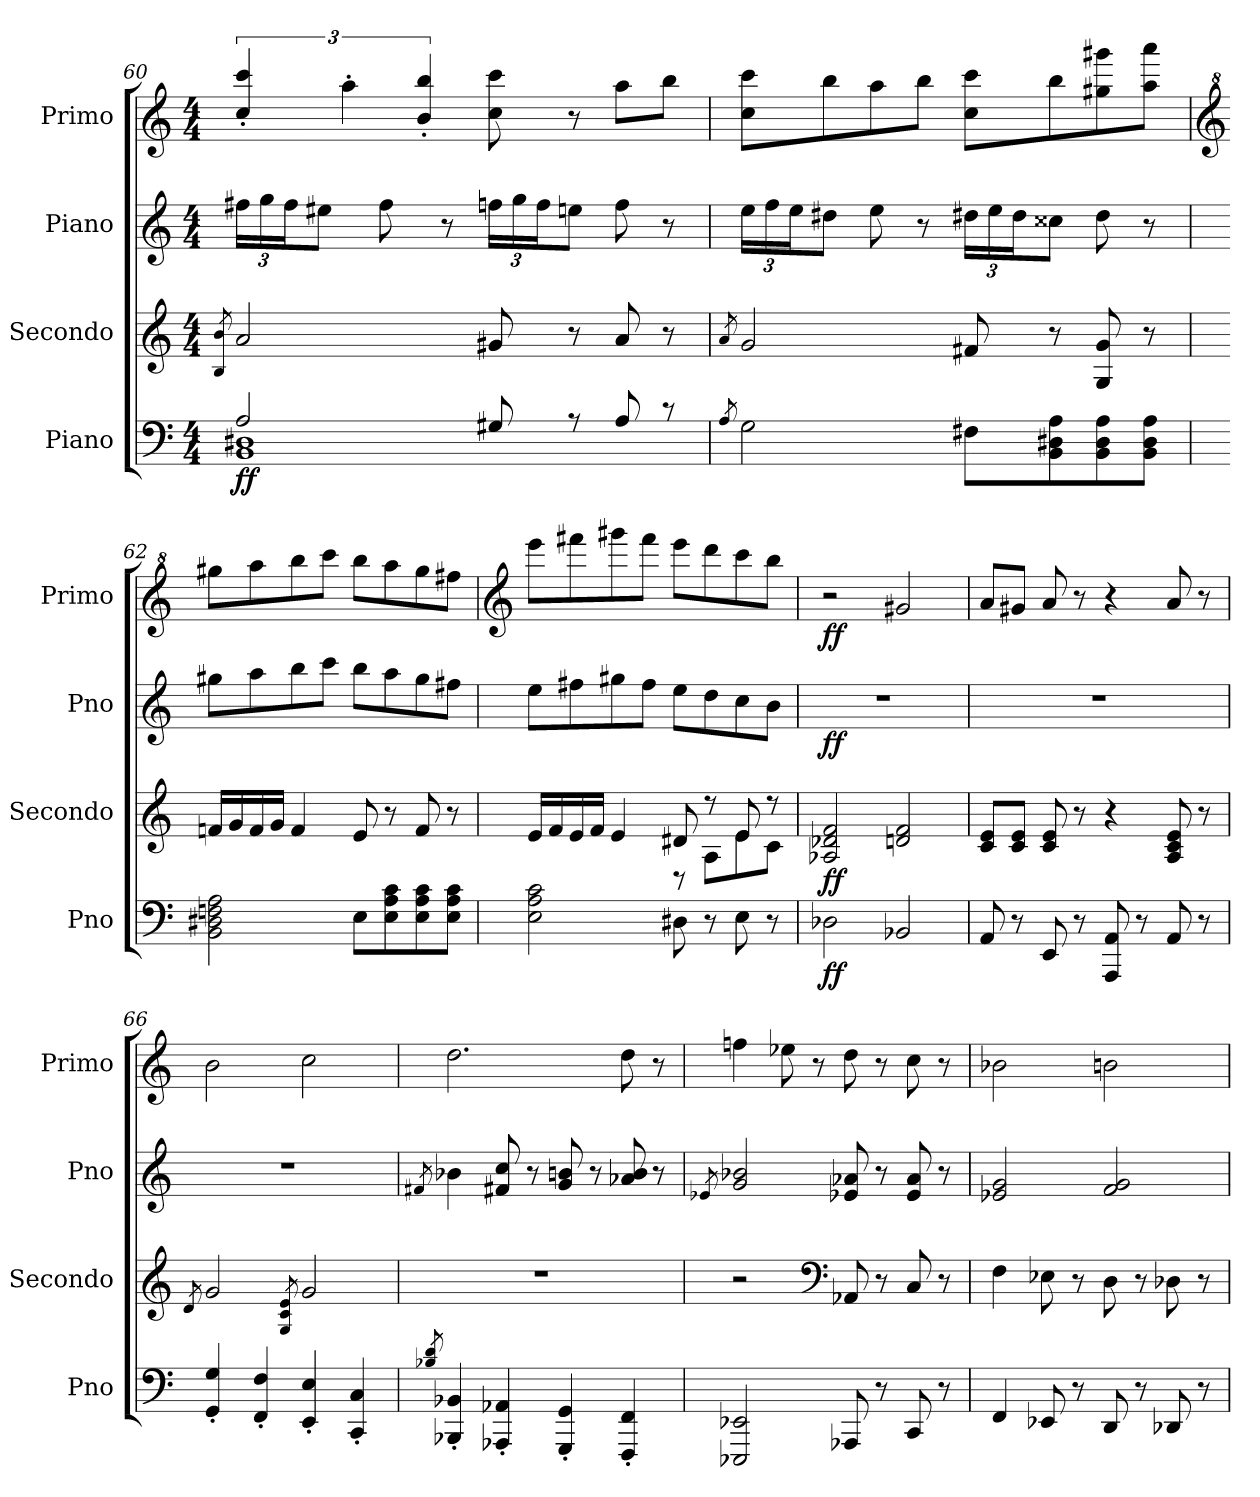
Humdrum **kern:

**kern	**dynam	**kern	**dynam	**kern	**dynam	**kern	**dynam
*part4	*part4	*part3	*part3	*part2	*part2	*part1	*part1
*staff4	*staff4	*staff3	*staff3	*staff2	*staff2	*staff1	*staff1
*I"Piano	*	*I"Secondo	*	*I"Piano	*	*I"Primo	*
*I'Pno	*	*I'Secondo	*	*I'Pno	*	*I'Primo	*
!!LO:LB:g=z
*clefF4	*	*clefG2	*	*clefG2	*	*clefG2	*
*k[]	*	*k[]	*	*k[]	*	*k[]	*
*M4/4	*	*M4/4	*	*M4/4	*	*M4/4	*
=60	=60	=60	=60	=60	=60	=60	=60
.	.	8qB/ 8qb/	.	.	.	.	.
*^	*	*	*	*	*	*	*
*	*	*	*	*	*Xbrackettup	*	*	*
!	!	!LO:DY:b	!	!	!	!	!	!
2A/	1BB 1D#X	ff	2a/	.	24ff#X\LL	.	6cc/' 6ccc/'	.
.	.	.	.	.	24gg\	.	.	.
.	.	.	.	.	24ff#\J	.	.	.
.	.	.	.	.	8ee#X\J	.	.	.
.	.	.	.	.	.	.	6aa'\	.
.	.	.	.	.	8ff#\	.	.	.
.	.	.	.	.	.	.	6b/' 6bb/'	.
.	.	.	.	.	8r	.	.	.
8G#X/	.	.	8g#X/	.	24ffn\LL	.	8cc\ 8ccc\	.
.	.	.	.	.	24gg\	.	.	.
.	.	.	.	.	24ff\J	.	.	.
8r	.	.	8r	.	8een\J	.	8r	.
8A/	.	.	8a/	.	8ff\	.	8aa\L	.
8r	.	.	8r	.	8r	.	8bb\J	.
*v	*v	*	*	*	*	*	*	*
=61	=61	=61	=61	=61	=61	=61	=61
8qA/	.	8qa/	.	.	.	.	.
2G\	.	2g/	.	24ee\LL	.	8cc\ 8ccc\L	.
.	.	.	.	24ff\	.	.	.
.	.	.	.	24ee\J	.	.	.
.	.	.	.	8dd#X\J	.	8bb\	.
.	.	.	.	8ee\	.	8aa\	.
.	.	.	.	8r	.	8bb\J	.
8F#X\L	.	8f#X/	.	24dd#X\LL	.	8cc\ 8ccc\L	.
.	.	.	.	24ee\	.	.	.
.	.	.	.	24dd#\J	.	.	.
8BB\ 8D#X\ 8A\	.	8r	.	8cc##X\J	.	8bb\	.
8BB\ 8D#\ 8A\	.	8G/ 8g/	.	8dd#\	.	8gg#X\ 8ggg#X\	.
8BB\ 8D#\ 8A\J	.	8r	.	8r	.	8aa\ 8aaa\J	.
!!LO:PB:g=z
=62	=62	=62	=62	=62	=62	=62	=62
*	*	*	*	*	*	*clefG^2	*
2BB\ 2D#X\ 2Fn\ 2A\	.	16fn/LL	.	8gg#X\L	.	8ggg#X\L	.
.	.	16g/	.	.	.	.	.
.	.	16f/	.	8aa\	.	8aaa\	.
.	.	16g/JJ	.	.	.	.	.
.	.	4f/	.	8bb\	.	8bbb\	.
.	.	.	.	8ccc\J	.	8cccc\J	.
8E\L	.	8e/	.	8bb\L	.	8bbb\L	.
8E\ 8A\ 8c\	.	8r	.	8aa\	.	8aaa\	.
8E\ 8A\ 8c\	.	8f/	.	8gg#\	.	8ggg#\	.
8E\ 8A\ 8c\J	.	8r	.	8ff#X\J	.	8fff#X\J	.
=63	=63	=63	=63	=63	=63	=63	=63
*	*	*	*	*	*	*clefG2	*
*	*	*^	*	*	*	*	*
2E\ 2A\ 2c\	.	16e/LL	2ryy	.	8ee\L	.	8eee\L	.
.	.	16f/	.	.	.	.	.	.
.	.	16e/	.	.	8ff#X\	.	8fff#X\	.
.	.	16f/JJ	.	.	.	.	.	.
.	.	4e/	.	.	8gg#X\	.	8ggg#X\	.
.	.	.	.	.	8ff#\J	.	8fff#\J	.
8D#X\	.	8d#X/	8rD	.	8ee\L	.	8eee\L	.
8r	.	8r	8A\L	.	8dd\	.	8ddd\	.
8E\	.	8e/	8e\	.	8cc\	.	8ccc\	.
8r	.	8r	8c\J	.	8b\J	.	8bb\J	.
=64	=64	=64	=64	=64	=64	=64	=64	=64
!	!LO:DY:b	!	!	!LO:DY:b	!	!LO:DY:b	!	!LO:DY:b
*	*	*v	*v	*	*	*	*	*
2D-X\	ff	2A-X/ 2d-X/ 2f/	ff	1r	ff	2r	ff
2BB-X/	.	2dn/ 2f/	.	.	.	2g#X/	.
=65	=65	=65	=65	=65	=65	=65	=65
8AA/	.	8c/ 8e/L	.	1r	.	8a/L	.
8r	.	8c/ 8e/J	.	.	.	8g#X/J	.
8EE/	.	8c/ 8e/	.	.	.	8a/	.
8r	.	8r	.	.	.	8r	.
8AAA/ 8AA/	.	4r	.	.	.	4r	.
8r	.	.	.	.	.	.	.
8AA/	.	8A/ 8c/ 8e/	.	.	.	8a/	.
8r	.	8r	.	.	.	8r	.
!!LO:LB:g=z
=66	=66	=66	=66	=66	=66	=66	=66
.	.	8qd/	.	.	.	.	.
4GG/' 4G/'	.	2g/	.	1r	.	2b\	.
4FF/' 4F/'	.	.	.	.	.	.	.
.	.	8qG/ 8qc/ 8qe/	.	.	.	.	.
4EE/' 4E/'	.	2g/	.	.	.	2cc\	.
4CC/' 4C/'	.	.	.	.	.	.	.
=67	=67	=67	=67	=67	=67	=67	=67
8qB-X/ 8qd/	.	.	.	8qf#X/	.	.	.
4BBB-X/' 4BB-X/'	.	1r	.	4b-X\	.	2.dd\	.
4AAA-X/' 4AA-X/'	.	.	.	8f#/ 8cc/	.	.	.
.	.	.	.	8r	.	.	.
4GGG/' 4GG/'	.	.	.	8g/ 8bn/	.	.	.
.	.	.	.	8r	.	.	.
4FFF/' 4FF/'	.	.	.	8a-X/ 8b/	.	8dd\	.
.	.	.	.	8r	.	8r	.
=68	=68	=68	=68	=68	=68	=68	=68
.	.	.	.	8qe-X/	.	.	.
2EEE-X/ 2EE-X/	.	2r	.	2g/ 2b-X/	.	4ffn\	.
.	.	.	.	.	.	8ee-X\	.
.	.	.	.	.	.	8r	.
*	*	*clefF4	*	*	*	*	*
8AAA-X/	.	8AA-X/	.	8e-/ 8a-X/	.	8dd\	.
8r	.	8r	.	8r	.	8r	.
8CC/	.	8C/	.	8e-/ 8a-/	.	8cc\	.
8r	.	8r	.	8r	.	8r	.
=69	=69	=69	=69	=69	=69	=69	=69
4FF/	.	4F\	.	2e-X/ 2g/	.	2b-X\	.
8EE-X/	.	8E-X\	.	.	.	.	.
8r	.	8r	.	.	.	.	.
8DD/	.	8D\	.	2f/ 2g/	.	2bn\	.
8r	.	8r	.	.	.	.	.
8DD-X/	.	8D-X\	.	.	.	.	.
8r	.	8r	.	.	.	.	.
=	=	=	=	=	=	=	=
*-	*-	*-	*-	*-	*-	*-	*-
